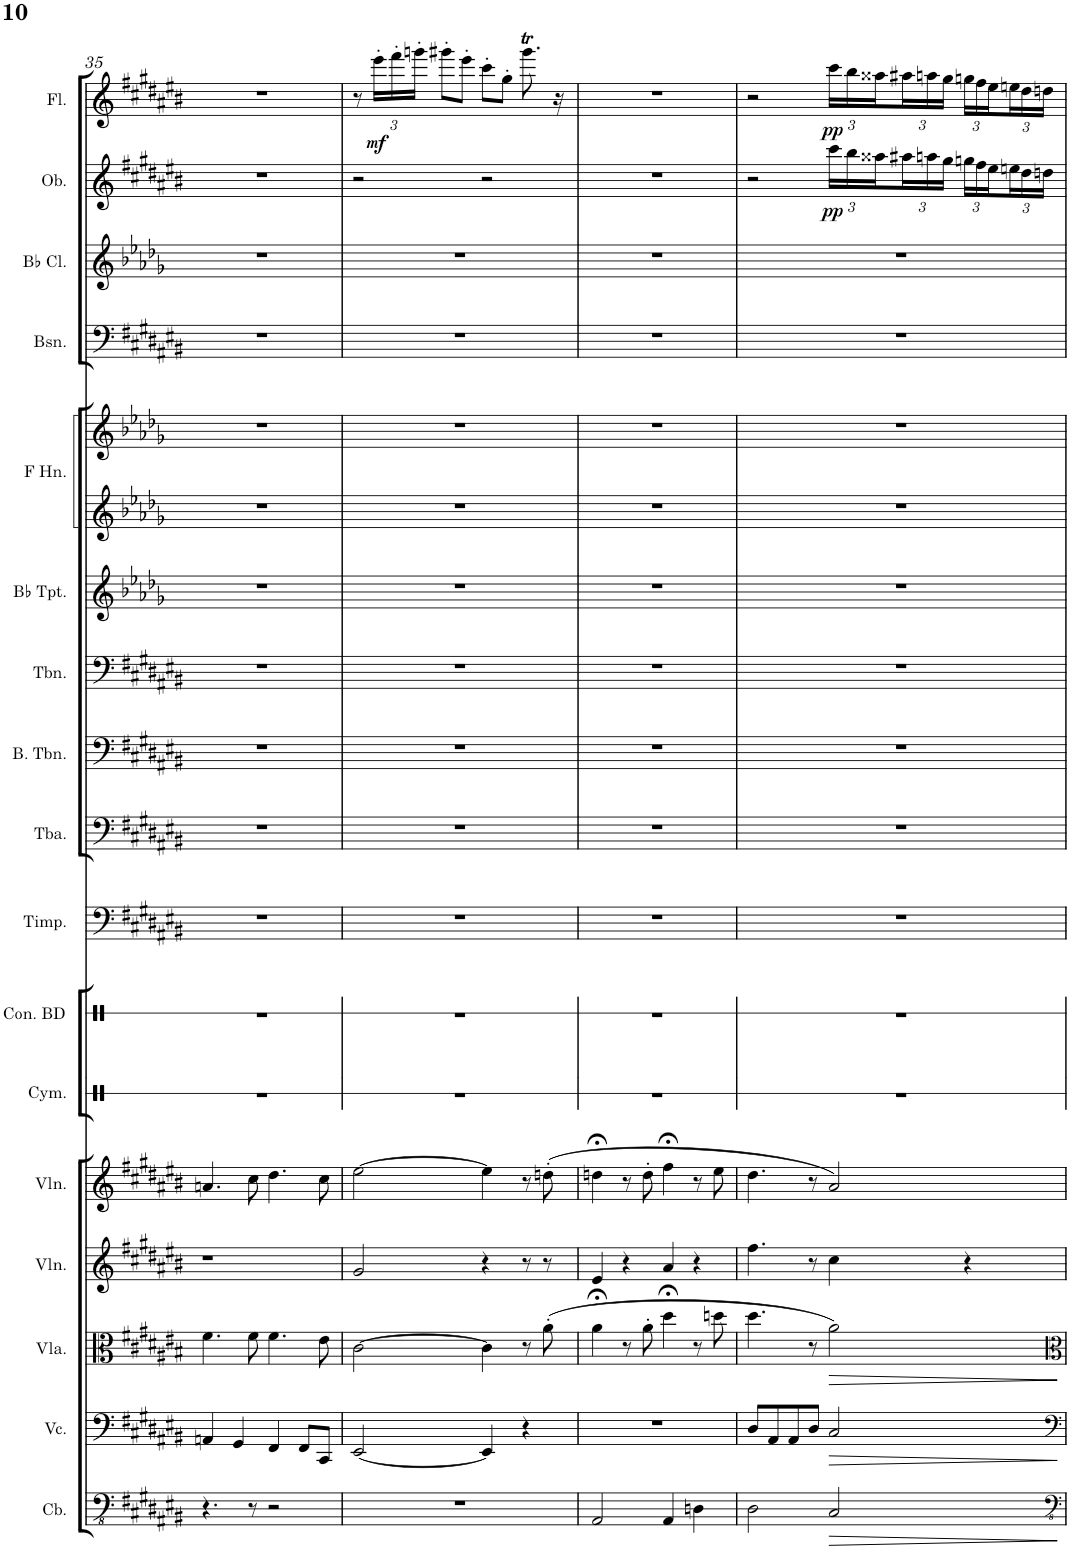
**kern	**kern	**kern	**kern	**kern	**kern	**kern	**kern	**kern	**kern	**kern	**kern	**kern	**kern	**kern	**kern	**kern	**dynam	**kern	**dynam
*part17	*part16	*part15	*part14	*part13	*part12	*part11	*part10	*part9	*part8	*part7	*part6	*part5	*part5	*part4	*part3	*part2	*part2	*part1	*part1
*staff18	*staff17	*staff16	*staff15	*staff14	*staff13	*staff12	*staff11	*staff10	*staff9	*staff8	*staff7	*staff6	*staff5	*staff4	*staff3	*staff2	*staff2	*staff1	*staff1
*I"Contrabasses	*I"Violoncellos	*I"Violas	*I"Violins II	*I"Violins I	*I"Cymbal	*I"Concert Bass Drum	*I"Timpani	*I"Tuba	*I"Bass Trombone	*I"Trombone	*I"Trumpets in Bb	*I"Horns in F	*	*I"Bassoons	*I"Clarinets in Bb	*I"Oboes	*	*I"Flutes	*
*I'Cb.	*I'Vc.	*I'Vla.	*I'Vln. II	*I'Vln. I	*I'Cym.	*I'Con. BD	*I'Timp.	*I'Tba.	*I'B. Tbn.	*I'Tbn.	*	*	*	*I'Bsn.	*	*I'Ob.	*	*I'Fl.	*
!!LO:PB:g=z
*clefFv4	*clefF4	*clefC3	*clefG2	*clefG2	*clefX	*clefX	*clefF4	*clefF4	*clefF4	*clefF4	*clefG2	*clefG2	*clefG2	*clefF4	*clefG2	*clefG2	*	*clefG2	*
*	*	*	*	*	*	*	*	*	*	*	*ITrd1c2	*ITrd4c7	*ITrd4c7	*	*ITrd1c2	*	*	*	*
*k[f#c#g#d#a#e#b#]	*k[f#c#g#d#a#e#b#]	*k[f#c#g#d#a#e#b#]	*k[f#c#g#d#a#e#b#]	*k[f#c#g#d#a#e#b#]	*k[]	*k[]	*k[f#c#g#d#a#e#b#]	*k[f#c#g#d#a#e#b#]	*k[f#c#g#d#a#e#b#]	*k[f#c#g#d#a#e#b#]	*k[b-e-a-d-g-]	*k[b-e-a-d-g-]	*k[b-e-a-d-g-]	*k[f#c#g#d#a#e#b#]	*k[b-e-a-d-g-]	*k[f#c#g#d#a#e#b#]	*	*k[f#c#g#d#a#e#b#]	*
*M4/4	*M4/4	*M4/4	*M4/4	*M4/4	*M4/4	*M4/4	*M4/4	*M4/4	*M4/4	*M4/4	*M4/4	*M4/4	*M4/4	*M4/4	*M4/4	*M4/4	*	*M4/4	*
=35	=35	=35	=35	=35	=35	=35	=35	=35	=35	=35	=35	=35	=35	=35	=35	=35	=35	=35	=35
4.r	4AAn/	4.f#\	1r	4.an/	1r	1r	1r	1r	1r	1r	1r	1r	1r	1r	1r	1r	.	1r	.
.	4GG#/	.	.	.	.	.	.	.	.	.	.	.	.	.	.	.	.	.	.
8r	.	8f#\	.	8cc#\	.	.	.	.	.	.	.	.	.	.	.	.	.	.	.
2r	4FF#/	4.f#\	.	4.dd#\	.	.	.	.	.	.	.	.	.	.	.	.	.	.	.
.	8FF#/L	.	.	.	.	.	.	.	.	.	.	.	.	.	.	.	.	.	.
.	8CC#/J	8e#\	.	8cc#\	.	.	.	.	.	.	.	.	.	.	.	.	.	.	.
=36	=36	=36	=36	=36	=36	=36	=36	=36	=36	=36	=36	=36	=36	=36	=36	=36	=36	=36	=36
1r	[2EE#/	[2c#\	2g#/	[2ee#\	1r	1r	1r	1r	1r	1r	1r	1r	1r	1r	1r	2r	.	8r	.
*	*	*	*	*	*	*	*	*	*	*	*	*	*	*	*	*	*	*Xbrackettup	*
!	!	!	!	!	!	!	!	!	!	!	!	!	!	!	!	!	!	!	!LO:DY:b
.	.	.	.	.	.	.	.	.	.	.	.	.	.	.	.	.	.	24eee#'\LL	mf
.	.	.	.	.	.	.	.	.	.	.	.	.	.	.	.	.	.	24fff#'\	.
.	.	.	.	.	.	.	.	.	.	.	.	.	.	.	.	.	.	24gggn'\JJ	.
.	.	.	.	.	.	.	.	.	.	.	.	.	.	.	.	.	.	8ggg#X'\L	.
.	.	.	.	.	.	.	.	.	.	.	.	.	.	.	.	.	.	8eee#'\J	.
.	4EE#/]	4c#\]	4r	4ee#\]	.	.	.	.	.	.	.	.	.	.	.	2r	.	8ccc#'\L	.
.	.	.	.	.	.	.	.	.	.	.	.	.	.	.	.	.	.	8gg#'\J	.
.	4r	8r	8r	8r	.	.	.	.	.	.	.	.	.	.	.	.	.	8.ggg#T\	.
.	.	(8a#'\	8r	(8ddn'\	.	.	.	.	.	.	.	.	.	.	.	.	.	.	.
.	.	.	.	.	.	.	.	.	.	.	.	.	.	.	.	.	.	16r	.
=37	=37	=37	=37	=37	=37	=37	=37	=37	=37	=37	=37	=37	=37	=37	=37	=37	=37	=37	=37
2AAA#/	1r	4a#;<\	4e#/	4ddn;<\	1r	1r	1r	1r	1r	1r	1r	1r	1r	1r	1r	1r	.	1r	.
.	.	8r	4r	8r	.	.	.	.	.	.	.	.	.	.	.	.	.	.	.
.	.	8a#'\	.	8dd'\	.	.	.	.	.	.	.	.	.	.	.	.	.	.	.
4AAA#/	.	4dd#;<\	4a#/	4ff#;<\	.	.	.	.	.	.	.	.	.	.	.	.	.	.	.
4DDn\	.	8r	4r	8r	.	.	.	.	.	.	.	.	.	.	.	.	.	.	.
.	.	8ddn\	.	8ee#\	.	.	.	.	.	.	.	.	.	.	.	.	.	.	.
=38	=38	=38	=38	=38	=38	=38	=38	=38	=38	=38	=38	=38	=38	=38	=38	=38	=38	=38	=38
2DD#\	8D#/L	4.dd#\	4.ff#\	4.dd#\	1r	1r	1r	1r	1r	1r	1r	1r	1r	1r	1r	2r	.	2r	.
.	8AA#/	.	.	.	.	.	.	.	.	.	.	.	.	.	.	.	.	.	.
.	8AA#/	.	.	.	.	.	.	.	.	.	.	.	.	.	.	.	.	.	.
.	8D#/J	8r	8r	8r	.	.	.	.	.	.	.	.	.	.	.	.	.	.	.
*	*	*	*	*	*	*	*	*	*	*	*	*	*	*	*	*Xbrackettup	*	*	*
!	!	!	!	!	!	!	!	!	!	!	!	!	!	!	!	!	!LO:DY:b	!	!LO:DY:b
2CC#/	2C#/	2a#\)	4cc#\	2a#/)	.	.	.	.	.	.	.	.	.	.	.	24ccc#\LL	pp	24ccc#\LL	pp
.	.	.	.	.	.	.	.	.	.	.	.	.	.	.	.	24bb#\	.	24bb#\	.
.	.	.	.	.	.	.	.	.	.	.	.	.	.	.	.	24aa##X\	.	24aa##X\	.
.	.	.	.	.	.	.	.	.	.	.	.	.	.	.	.	24aa#X\	.	24aa#X\	.
.	.	.	.	.	.	.	.	.	.	.	.	.	.	.	.	24aan\	.	24aan\	.
.	.	.	.	.	.	.	.	.	.	.	.	.	.	.	.	24gg#\JJ	.	24gg#\JJ	.
.	.	.	4r	.	.	.	.	.	.	.	.	.	.	.	.	24ggn\LL	.	24ggn\LL	.
.	.	.	.	.	.	.	.	.	.	.	.	.	.	.	.	24ff#\	.	24ff#\	.
.	.	.	.	.	.	.	.	.	.	.	.	.	.	.	.	24ee#\	.	24ee#\	.
.	.	.	.	.	.	.	.	.	.	.	.	.	.	.	.	24een\	.	24een\	.
.	.	.	.	.	.	.	.	.	.	.	.	.	.	.	.	24dd#\	.	24dd#\	.
.	.	.	.	.	.	.	.	.	.	.	.	.	.	.	.	24ddn\JJ	.	24ddn\JJ	.
=	=	=	=	=	=	=	=	=	=	=	=	=	=	=	=	=	=	=	=
*-	*-	*-	*-	*-	*-	*-	*-	*-	*-	*-	*-	*-	*-	*-	*-	*-	*-	*-	*-
